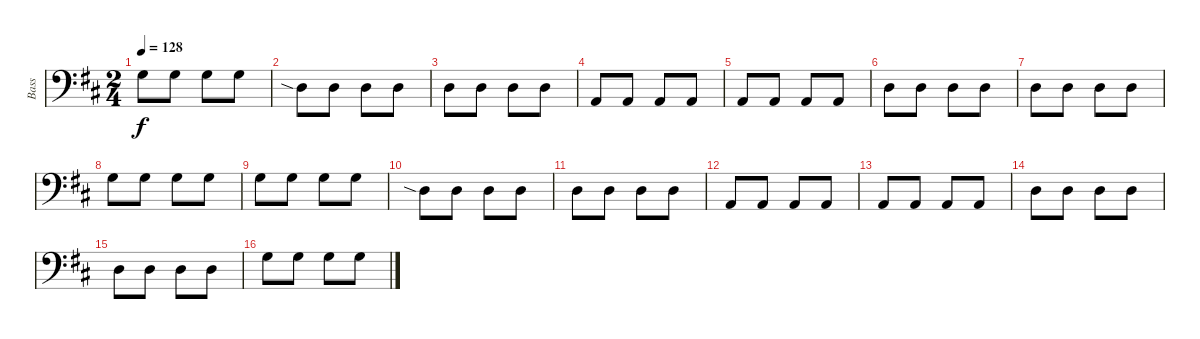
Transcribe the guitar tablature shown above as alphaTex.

\track ("Bass" "Bass") {instrument electricbasspick}
\staff {score}
\tuning (G2 D2 A1 E1) {hide}
\ts (2 4)
\tempo 128
\clef f4
\ks d
0.1.8{dy f} 0.1.8 0.1.8 0.1.8 |
0.2{sia}.8 0.2.8 0.2.8 0.2.8 |
0.2.8 0.2.8 0.2.8 0.2.8 |
5.4.8 0.3.8 0.3.8 0.3.8 |
0.3.8 0.3.8 0.3.8 0.3.8 |
0.2.8 0.2.8 0.2.8 0.2.8 |
0.2.8 0.2.8 0.2.8 0.2.8 |
0.1.8 0.1.8 0.1.8 0.1.8 |
0.1.8 0.1.8 0.1.8 0.1.8 |
0.2{sia}.8 0.2.8 0.2.8 0.2.8 |
0.2.8 0.2.8 0.2.8 0.2.8 |
5.4.8 0.3.8 0.3.8 0.3.8 |
0.3.8 0.3.8 0.3.8 0.3.8 |
0.2.8 0.2.8 0.2.8 0.2.8 |
0.2.8 0.2.8 0.2.8 0.2.8 |
0.1.8 0.1.8 0.1.8 0.1.8
